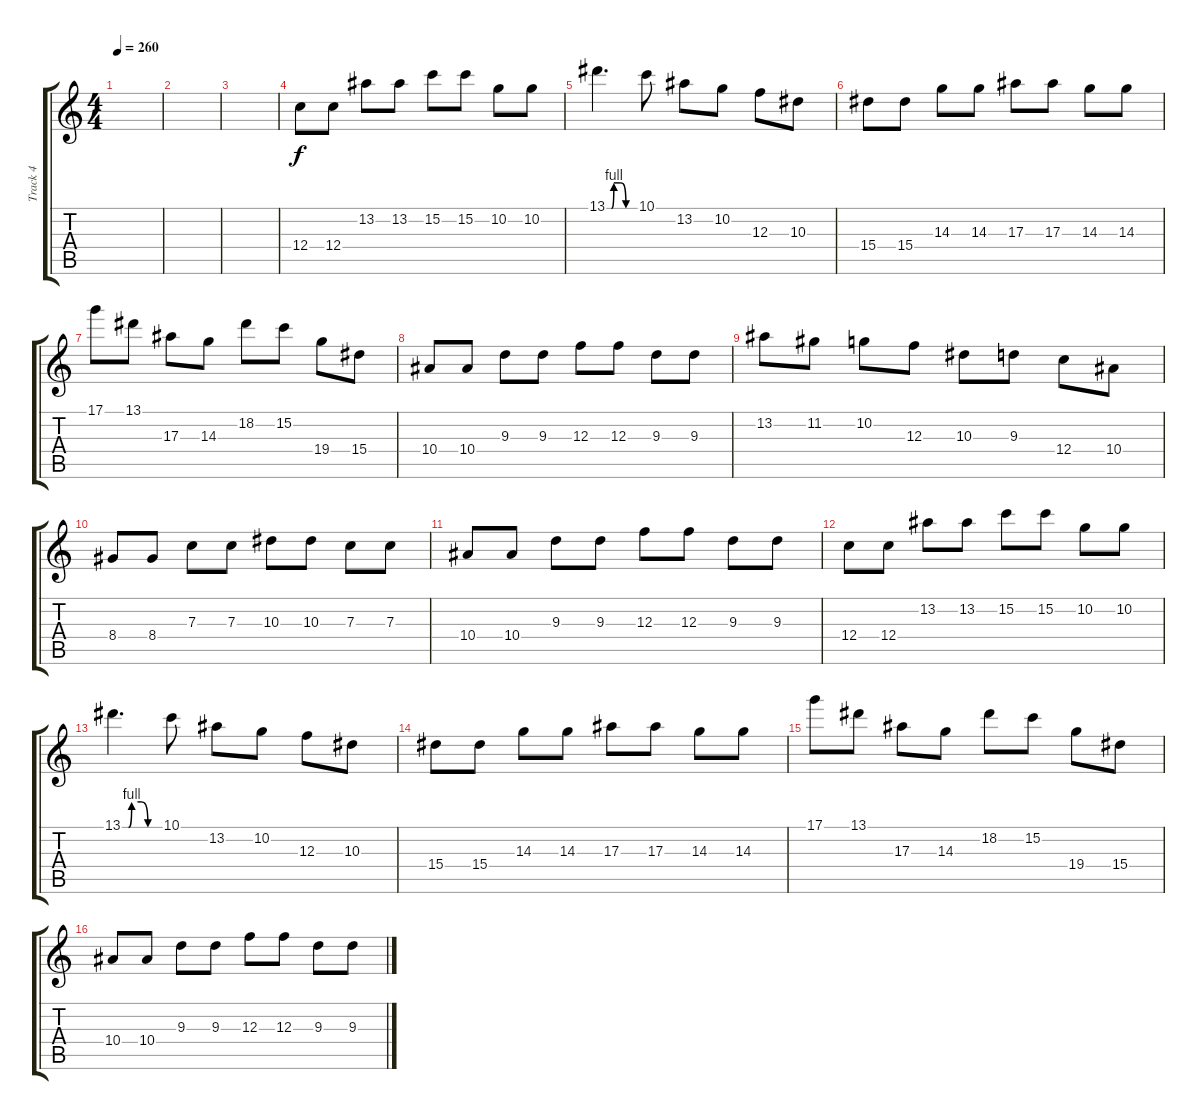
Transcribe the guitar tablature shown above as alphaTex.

\track ("Track 4" "Track 4") {instrument distortionguitar}
\staff {score tabs}
\tuning (D4 A3 F3 C3 G2 C2) {hide}
\ts (4 4)
\tempo 260
\clef g2
\ks c
|
|
|
12.4.8 12.4.8 13.2.8 13.2.8 15.2.8 15.2.8 10.2.8 10.2.8 |
13.1{be (custom 0 0 10 0 15 4 30 4 41 0 60 0)}.4{d} 10.1.8 13.2.8 10.2.8 12.3.8 10.3.8 |
15.4.8 15.4.8 14.3.8 14.3.8 17.3.8 17.3.8 14.3.8 14.3.8 |
17.1.8 13.1.8 17.3.8 14.3.8 18.2.8 15.2.8 19.4.8 15.4.8 |
10.4.8 10.4.8 9.3.8 9.3.8 12.3.8 12.3.8 9.3.8 9.3.8 |
13.2.8 11.2.8 10.2.8 12.3.8 10.3.8 9.3.8 12.4.8 10.4.8 |
8.4.8 8.4.8 7.3.8 7.3.8 10.3.8 10.3.8 7.3.8 7.3.8 |
10.4.8 10.4.8 9.3.8 9.3.8 12.3.8 12.3.8 9.3.8 9.3.8 |
12.4.8 12.4.8 13.2.8 13.2.8 15.2.8 15.2.8 10.2.8 10.2.8 |
13.1{be (custom 0 0 10 0 15 4 30 4 41 0 60 0)}.4{d} 10.1.8 13.2.8 10.2.8 12.3.8 10.3.8 |
15.4.8 15.4.8 14.3.8 14.3.8 17.3.8 17.3.8 14.3.8 14.3.8 |
17.1.8 13.1.8 17.3.8 14.3.8 18.2.8 15.2.8 19.4.8 15.4.8 |
10.4.8 10.4.8 9.3.8 9.3.8 12.3.8 12.3.8 9.3.8 9.3.8
